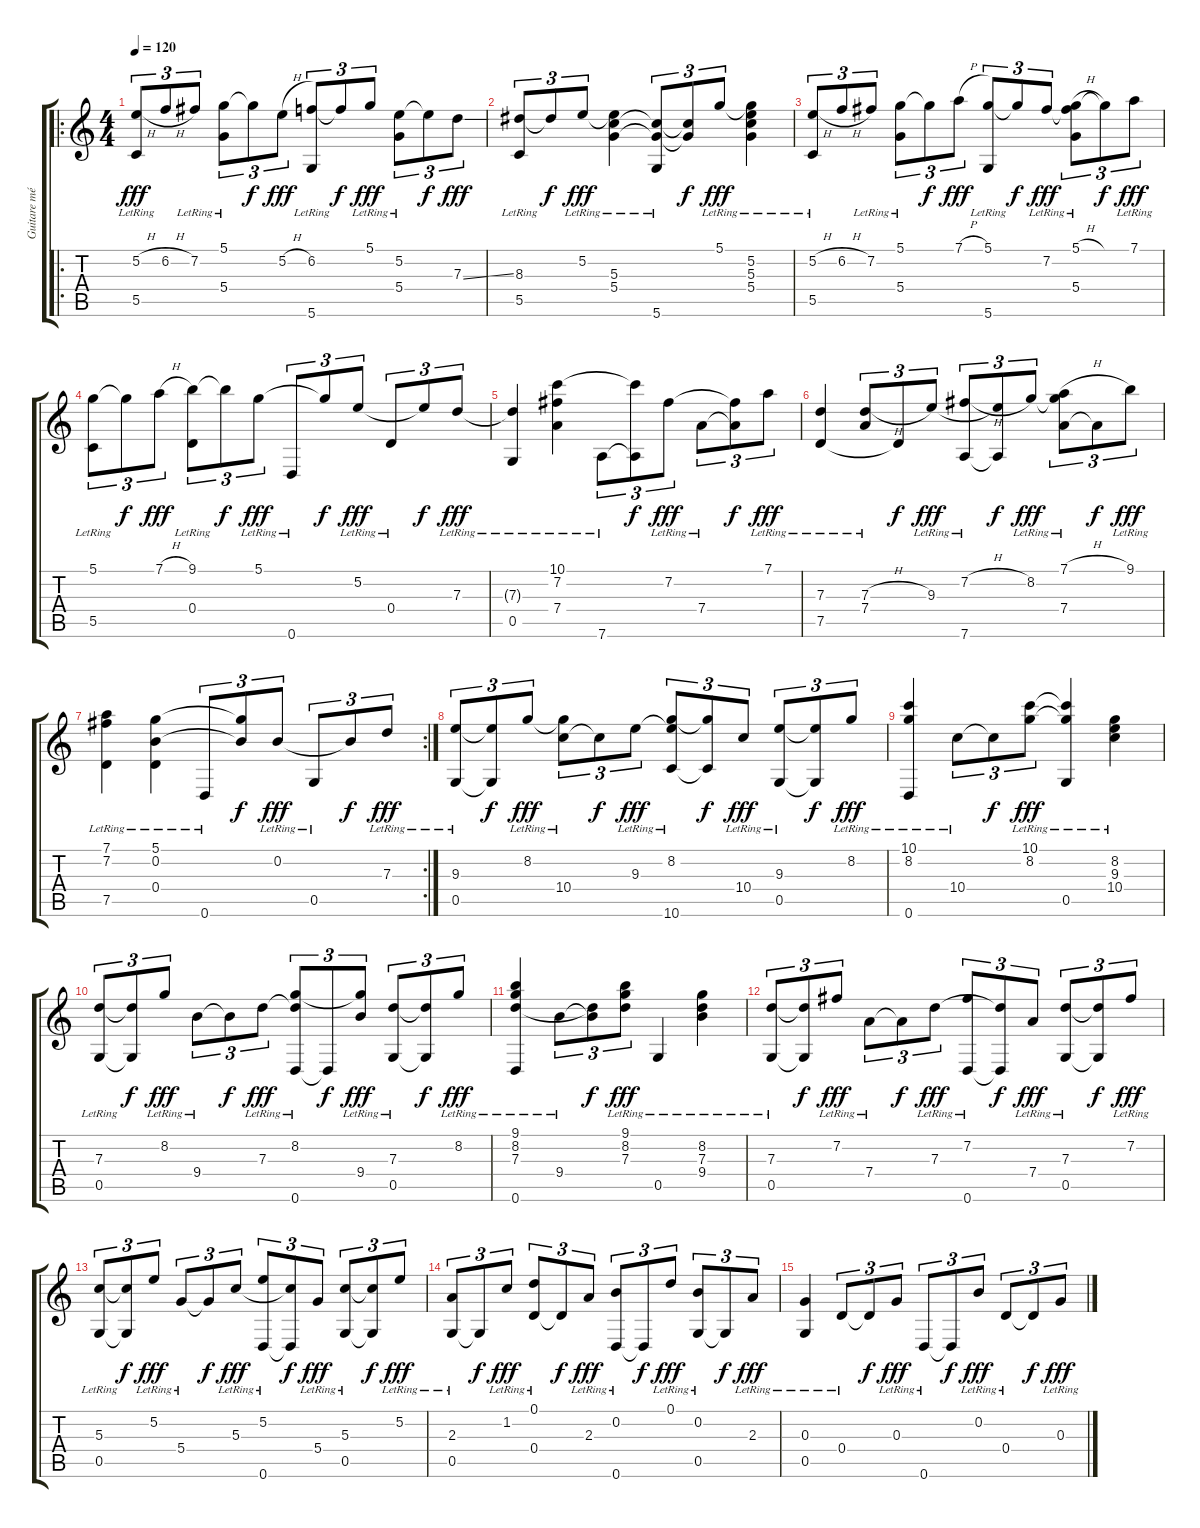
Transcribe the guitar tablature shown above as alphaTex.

\track ("Guitare mélodie 1" "Guitare mé") {instrument acousticguitarsteel}
\staff {score tabs}
\tuning (D4 B3 G3 D3 G2 D2) {hide}
\ro
\ts (4 4)
\tempo 120
\clef g2
\ks c
(5.2{h} 5.5{lr}).8{tu (3 2) dy fff balance 6} 6.2{h}.8{tu (3 2)} 7.2{lr}.8{tu (3 2)} (5.1{lr} 5.4{lr}).8{tu (3 2)} 5.1{t}.8{tu (3 2) dy f} 5.2{h}.8{tu (3 2) dy fff} (6.2{lr} 5.6{lr}).8{tu (3 2)} 6.2{t}.8{tu (3 2) dy f} 5.1{lr}.8{tu (3 2) dy fff} (5.2{lr} 5.4{lr}).8{tu (3 2)} 5.2{t}.8{tu (3 2) dy f} 7.3{ss}.8{tu (3 2) dy fff} |
(8.3{lr} 5.5{lr}).8{tu (3 2)} 8.3{t}.8{tu (3 2) dy f} 5.2{lr}.8{tu (3 2) dy fff} (5.2{t} 5.3{lr} 5.4{lr}).4 (5.3{t} 5.4{t} 5.6{lr}).8{tu (3 2)} (5.3{t} 5.4{t}).8{tu (3 2) dy f} 5.1{lr}.8{tu (3 2) dy fff} (5.1{t} 5.2{lr} 5.3{lr} 5.4{lr}).4 |
(5.2{h} 5.5{lr}).8{tu (3 2)} 6.2{h}.8{tu (3 2)} 7.2{lr}.8{tu (3 2)} (5.1{lr} 5.4{lr}).8{tu (3 2)} 5.1{t}.8{tu (3 2) dy f} 7.1{h}.8{tu (3 2) dy fff} (5.1{lr} 5.6{lr}).8{tu (3 2)} 5.1{t}.8{tu (3 2) dy f} 7.2{lr}.8{tu (3 2) dy fff} (5.1{h} 7.2{t} 5.4{lr}).8{tu (3 2)} 5.1{t}.8{tu (3 2) dy f} 7.1{lr}.8{tu (3 2) dy fff} |
(5.1{lr} 5.5{lr}).8{tu (3 2)} 5.1{t}.8{tu (3 2) dy f} 7.1{h}.8{tu (3 2) dy fff} (9.1{lr} 0.4{lr}).8{tu (3 2)} 9.1{t}.8{tu (3 2) dy f} 5.1{lr}.8{tu (3 2) dy fff} 0.6{lr}.8{tu (3 2)} 5.1{t}.8{tu (3 2) dy f} 5.2{lr}.8{tu (3 2) dy fff} 0.4{lr}.8{tu (3 2)} 5.2{t}.8{tu (3 2) dy f} 7.3{lr}.8{tu (3 2) dy fff} |
(7.3{t} 0.5{lr}).4 (10.1{lr} 7.2{lr} 7.4{lr}).4 7.6{lr}.8{tu (3 2)} (10.1{t} 7.6{t}).8{tu (3 2) dy f} 7.2{lr}.8{tu (3 2) dy fff} 7.4{lr}.8{tu (3 2)} (7.2{t} 7.4{t}).8{tu (3 2) dy f} 7.1{lr}.8{tu (3 2) dy fff} |
(7.3{lr} 7.5{lr}).4 (7.3{h} 7.4{lr}).8{tu (3 2)} 7.5{t}.8{tu (3 2) dy f} 9.3{lr}.8{tu (3 2) dy fff} (7.2{h} 7.6{lr}).8{tu (3 2)} (9.3{t} 7.6{t}).8{tu (3 2) dy f} 8.2{lr}.8{tu (3 2) dy fff} (7.1{h} 8.2{t} 7.4{lr}).8{tu (3 2)} 7.4{t}.8{tu (3 2) dy f} 9.1{lr}.8{tu (3 2) dy fff} |
\rc 2
(7.1{lr} 7.2{lr} 7.5{lr}).4 (5.1{lr} 0.2{lr} 0.4{lr}).4 0.6{lr}.8{tu (3 2)} (5.1{t} 0.2{t}).8{tu (3 2) dy f} 0.2{lr}.8{tu (3 2) dy fff} 0.5{lr}.8{tu (3 2)} 0.2{t}.8{tu (3 2) dy f} 7.3{lr}.8{tu (3 2) dy fff} |
(9.3{lr} 0.5{lr}).8{tu (3 2)} (9.3{t} 0.5{t}).8{tu (3 2) dy f} 8.2{lr}.8{tu (3 2) dy fff} (8.2{t} 10.4{lr}).8{tu (3 2)} 10.4{t}.8{tu (3 2) dy f} 9.3{lr}.8{tu (3 2) dy fff} (8.2{lr} 9.3{t} 10.6{lr}).8{tu (3 2)} (8.2{t} 10.6{t}).8{tu (3 2) dy f} 10.4{lr}.8{tu (3 2) dy fff} (9.3{lr} 0.5{lr}).8{tu (3 2)} (9.3{t} 0.5{t}).8{tu (3 2) dy f} 8.2{lr}.8{tu (3 2) dy fff} |
(10.1{lr} 8.2{lr} 0.6{lr}).4 10.4{lr}.8{tu (3 2)} 10.4{t}.8{tu (3 2) dy f} (10.1{lr} 8.2{lr}).8{tu (3 2) dy fff} (10.1{t} 8.2{t} 0.5{lr}).4 (8.2{lr} 9.3{lr} 10.4{lr}).4 |
(7.3{lr} 0.5{lr}).8{tu (3 2)} (7.3{t} 0.5{t}).8{tu (3 2) dy f} 8.2{lr}.8{tu (3 2) dy fff} 9.4{lr}.8{tu (3 2)} 9.4{t}.8{tu (3 2) dy f} 7.3{lr}.8{tu (3 2) dy fff} (8.2{lr} 7.3{t} 0.6{lr}).8{tu (3 2)} 0.6{t}.8{tu (3 2) dy f} (8.2{t} 9.4{lr}).8{tu (3 2) dy fff} (7.3{lr} 0.5{lr}).8{tu (3 2)} (7.3{t} 0.5{t}).8{tu (3 2) dy f} 8.2{lr}.8{tu (3 2) dy fff} |
(9.1{lr} 8.2{lr} 7.3{lr} 0.6{lr}).4 9.4{lr}.8{tu (3 2)} (7.3{t} 9.4{t}).8{tu (3 2) dy f} (9.1{lr} 8.2{lr} 7.3{lr}).8{tu (3 2) dy fff} 0.5{lr}.4 (8.2{lr} 7.3{lr} 9.4{lr}).4 |
(7.3{lr} 0.5{lr}).8{tu (3 2)} (7.3{t} 0.5{t}).8{tu (3 2) dy f} 7.2{lr}.8{tu (3 2) dy fff} 7.4{lr}.8{tu (3 2)} 7.4{t}.8{tu (3 2) dy f} 7.3{lr}.8{tu (3 2) dy fff} (7.2{lr} 0.6{lr}).8{tu (3 2)} (7.3{t} 0.6{t}).8{tu (3 2) dy f} 7.4{lr}.8{tu (3 2) dy fff} (7.3{lr} 0.5{lr}).8{tu (3 2)} (7.3{t} 0.5{t}).8{tu (3 2) dy f} 7.2{lr}.8{tu (3 2) dy fff} |
(5.3{lr} 0.5{lr}).8{tu (3 2)} (5.3{t} 0.5{t}).8{tu (3 2) dy f} 5.2{lr}.8{tu (3 2) dy fff} 5.4{lr}.8{tu (3 2)} 5.4{t}.8{tu (3 2) dy f} 5.3{lr}.8{tu (3 2) dy fff} (5.2{lr} 0.6{lr}).8{tu (3 2)} (5.3{t} 0.6{t}).8{tu (3 2) dy f} 5.4{lr}.8{tu (3 2) dy fff} (5.3{lr} 0.5{lr}).8{tu (3 2)} (5.3{t} 0.5{t}).8{tu (3 2) dy f} 5.2{lr}.8{tu (3 2) dy fff} |
(2.3{lr} 0.5{lr}).8{tu (3 2)} 0.5{t}.8{tu (3 2) dy f} 1.2{lr}.8{tu (3 2) dy fff} (0.1{lr} 0.4{lr}).8{tu (3 2)} 0.4{t}.8{tu (3 2) dy f} 2.3{lr}.8{tu (3 2) dy fff} (0.2{lr} 0.6{lr}).8{tu (3 2)} 0.6{t}.8{tu (3 2) dy f} 0.1{lr}.8{tu (3 2) dy fff} (0.2{lr} 0.5{lr}).8{tu (3 2)} 0.5{t}.8{tu (3 2) dy f} 2.3{lr}.8{tu (3 2) dy fff} |
(0.3 0.5{lr}).4 0.4{lr}.8{tu (3 2)} 0.4{t}.8{tu (3 2) dy f} 0.3{lr}.8{tu (3 2) dy fff} 0.6{lr}.8{tu (3 2)} 0.6{t}.8{tu (3 2) dy f} 0.2{lr}.8{tu (3 2) dy fff} 0.4{lr}.8{tu (3 2)} 0.4{t}.8{tu (3 2) dy f} 0.3{lr}.8{tu (3 2) dy fff}
